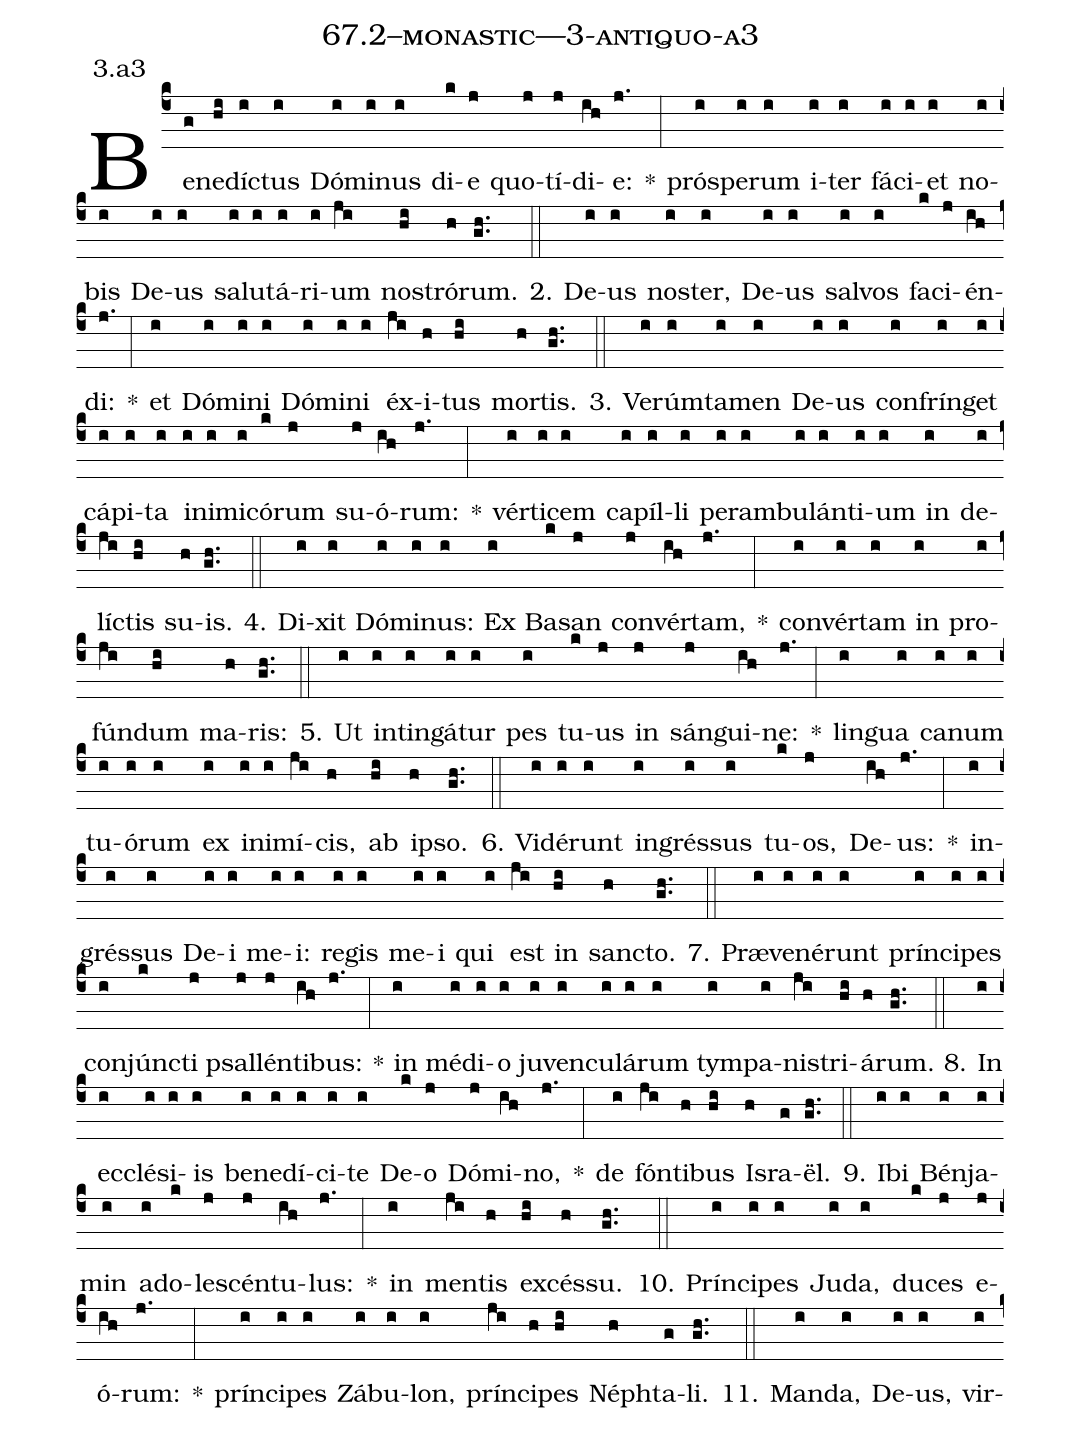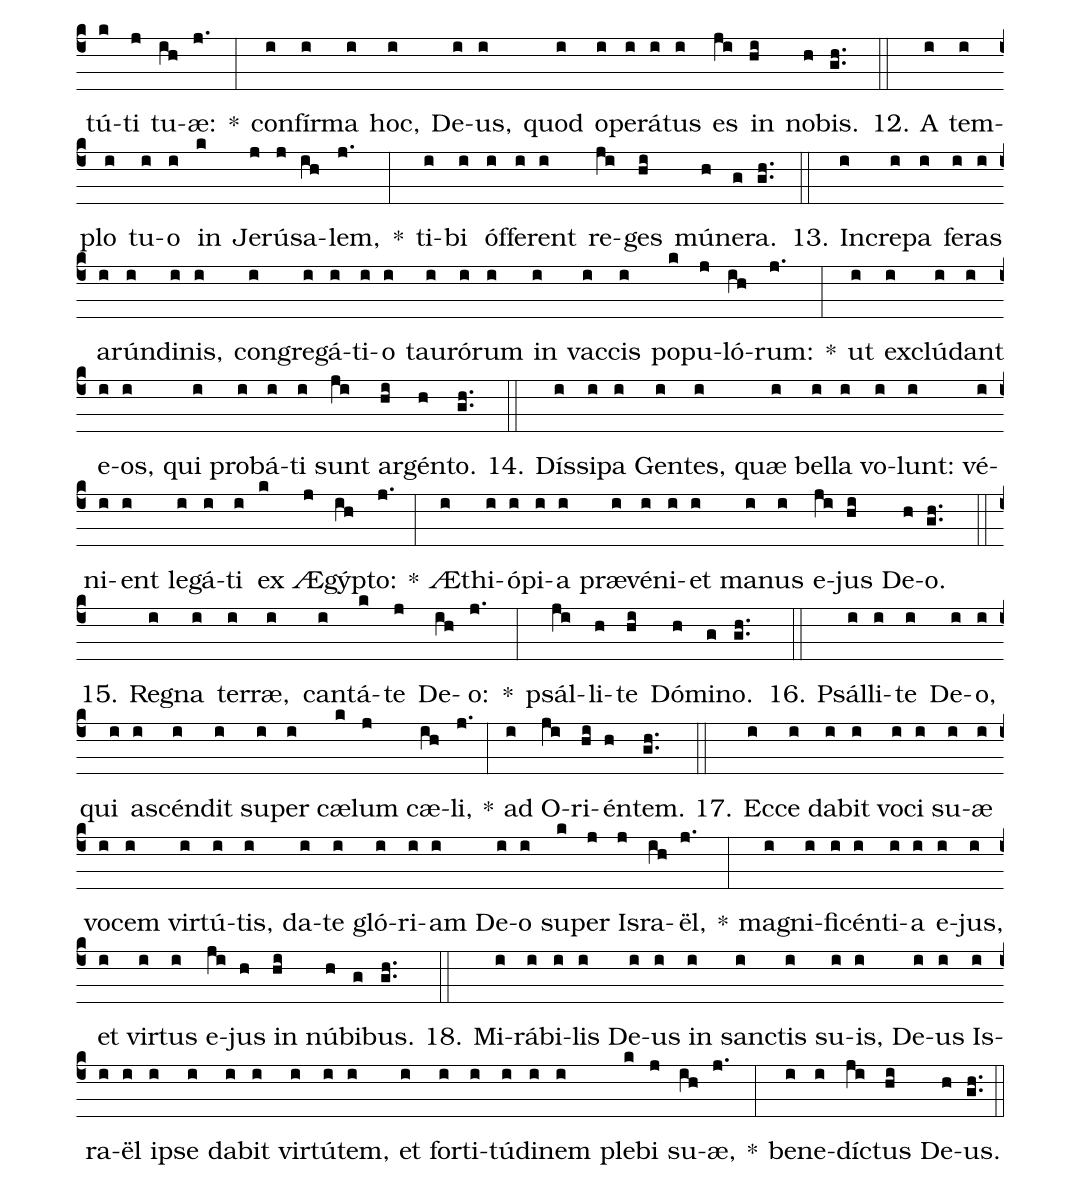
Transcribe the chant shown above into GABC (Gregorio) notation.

name: 67.2--monastic---3-antiquo-a3;
annotation: 3.a3;
%%
(c4)Be(g)ne(hi)díc(i)tus(i) Dó(i)mi(i)nus(i) di(k)e(j) quo(j)tí(j)di(ih)e:(j.) *(:) pró(i)spe(i)rum(i) i(i)ter(i) fá(i)ci(i)et(i) no(i)bis(i) De(i)us(i) sa(i)lu(i)tá(i)ri(i)um(ji) nos(hi)tró(h)rum.(gh..) (::)
2. De(i)us(i) nos(i)ter,(i) De(i)us(i) sal(i)vos(i) fa(k)ci(j)én(ih)di:(j.) *(:) et(i) Dó(i)mi(i)ni(i) Dó(i)mi(i)ni(i) éx(ji)i(h)tus(hi) mor(h)tis.(gh..) (::)
3. Ve(i)rúm(i)ta(i)men(i) De(i)us(i) con(i)frín(i)get(i) cá(i)pi(i)ta(i) in(i)i(i)mi(i)có(k)rum(j) su(j)ó(ih)rum:(j.) *(:) vér(i)ti(i)cem(i) ca(i)píl(i)li(i) per(i)am(i)bu(i)lán(i)ti(i)um(i) in(i) de(i)líc(ji)tis(hi) su(h)is.(gh..) (::)
4. Di(i)xit(i) Dó(i)mi(i)nus:(i) Ex(i) Ba(k)san(j) con(j)vér(ih)tam,(j.) *(:) con(i)vér(i)tam(i) in(i) pro(i)fún(ji)dum(hi) ma(h)ris:(gh..) (::)
5. Ut(i) in(i)tin(i)gá(i)tur(i) pes(i) tu(k)us(j) in(j) sán(j)gui(ih)ne:(j.) *(:) lin(i)gua(i) ca(i)num(i) tu(i)ó(i)rum(i) ex(i) in(i)i(i)mí(ji)cis,(h) ab(hi) ip(h)so.(gh..) (::)
6. Vi(i)dé(i)runt(i) in(i)grés(i)sus(i) tu(k)os,(j) De(ih)us:(j.) *(:) in(i)grés(i)sus(i) De(i)i(i) me(i)i:(i) re(i)gis(i) me(i)i(i) qui(i) est(ji) in(hi) sanc(h)to.(gh..) (::)
7. Præ(i)ve(i)né(i)runt(i) prín(i)ci(i)pes(i) con(i)júnc(k)ti(j) psal(j)lén(j)ti(ih)bus:(j.) *(:) in(i) mé(i)di(i)o(i) ju(i)ven(i)cu(i)lá(i)rum(i) tym(i)pa(i)nis(ji)tri(hi)á(h)rum.(gh..) (::)
8. In(i) ec(i)clé(i)si(i)is(i) be(i)ne(i)dí(i)ci(i)te(i) De(k)o(j) Dó(j)mi(ih)no,(j.) *(:) de(i) fón(ji)ti(h)bus(hi) Is(h)ra(g)ël.(gh..) (::)
9. I(i)bi(i) Bén(i)ja(i)min(i) ad(i)o(k)le(j)scén(j)tu(ih)lus:(j.) *(:) in(i) men(ji)tis(h) ex(hi)cés(h)su.(gh..) (::)
10. Prín(i)ci(i)pes(i) Ju(i)da,(i) du(k)ces(j) e(j)ó(ih)rum:(j.) *(:) prín(i)ci(i)pes(i) Zá(i)bu(i)lon,(i) prín(ji)ci(h)pes(hi) Néph(h)ta(g)li.(gh..) (::)
11. Man(i)da,(i) De(i)us,(i) vir(i)tú(k)ti(j) tu(ih)æ:(j.) *(:) con(i)fír(i)ma(i) hoc,(i) De(i)us,(i) quod(i) o(i)pe(i)rá(i)tus(i) es(ji) in(hi) no(h)bis.(gh..) (::)
12. A(i) tem(i)plo(i) tu(i)o(i) in(k) Je(j)rú(j)sa(ih)lem,(j.) *(:) ti(i)bi(i) óf(i)fe(i)rent(i) re(ji)ges(hi) mú(h)ne(g)ra.(gh..) (::)
13. In(i)cre(i)pa(i) fe(i)ras(i) a(i)rún(i)di(i)nis,(i) con(i)gre(i)gá(i)ti(i)o(i) tau(i)ró(i)rum(i) in(i) vac(i)cis(i) po(k)pu(j)ló(ih)rum:(j.) *(:) ut(i) ex(i)clú(i)dant(i) e(i)os,(i) qui(i) pro(i)bá(i)ti(i) sunt(ji) ar(hi)gén(h)to.(gh..) (::)
14. Dís(i)si(i)pa(i) Gen(i)tes,(i) quæ(i) bel(i)la(i) vo(i)lunt:(i) vé(i)ni(i)ent(i) le(i)gá(i)ti(i) ex(k) Æ(j)gýp(ih)to:(j.) *(:) Æ(i)thi(i)ó(i)pi(i)a(i) præ(i)vé(i)ni(i)et(i) ma(i)nus(i) e(ji)jus(hi) De(h)o.(gh..) (::)
15. Re(i)gna(i) ter(i)ræ,(i) can(i)tá(k)te(j) De(ih)o:(j.) *(:) psál(ji)li(h)te(hi) Dó(h)mi(g)no.(gh..) (::)
16. Psál(i)li(i)te(i) De(i)o,(i) qui(i) a(i)scén(i)dit(i) su(i)per(i) cæ(k)lum(j) cæ(ih)li,(j.) *(:) ad(i) O(ji)ri(hi)én(h)tem.(gh..) (::)
17. Ec(i)ce(i) da(i)bit(i) vo(i)ci(i) su(i)æ(i) vo(i)cem(i) vir(i)tú(i)tis,(i) da(i)te(i) gló(i)ri(i)am(i) De(i)o(i) su(k)per(j) Is(j)ra(ih)ël,(j.) *(:) ma(i)gni(i)fi(i)cén(i)ti(i)a(i) e(i)jus,(i) et(i) vir(i)tus(i) e(ji)jus(h) in(hi) nú(h)bi(g)bus.(gh..) (::)
18. Mi(i)rá(i)bi(i)lis(i) De(i)us(i) in(i) sanc(i)tis(i) su(i)is,(i) De(i)us(i) Is(i)ra(i)ël(i) ip(i)se(i) da(i)bit(i) vir(i)tú(i)tem,(i) et(i) for(i)ti(i)tú(i)di(i)nem(i) ple(k)bi(j) su(ih)æ,(j.) *(:) be(i)ne(i)díc(ji)tus(hi) De(h)us.(gh..) (::)
